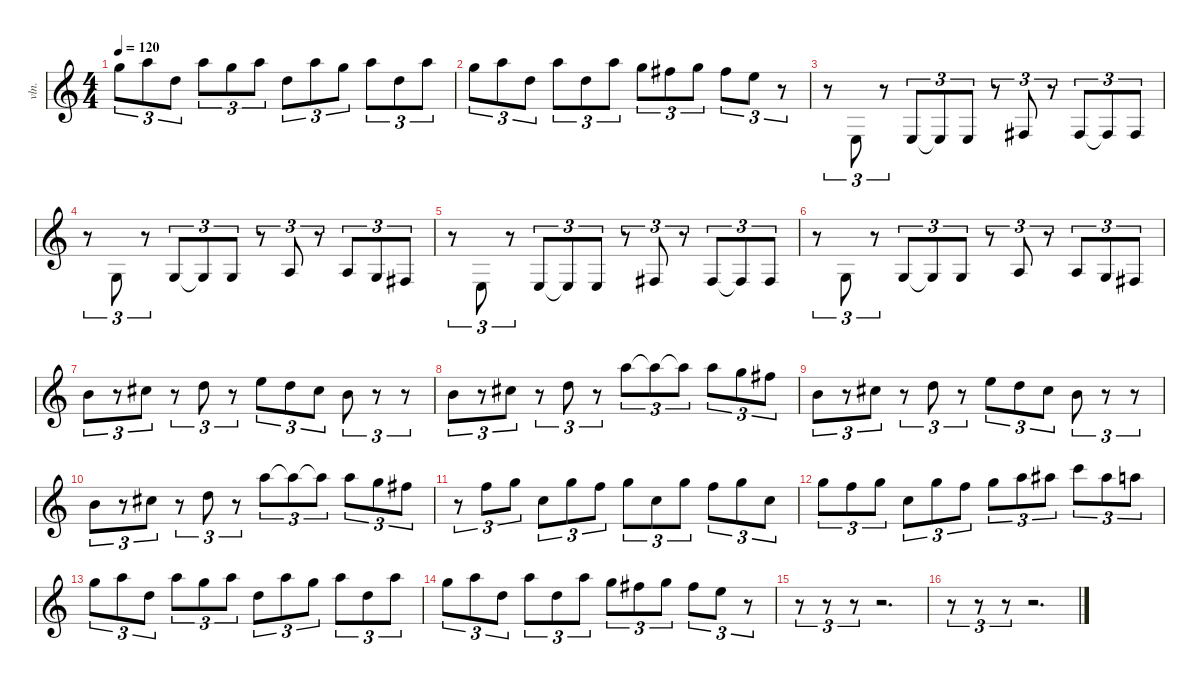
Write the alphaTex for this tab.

\defaultSystemsLayout 4
\hideDynamics
\bracketExtendMode nobrackets
\otherSystemsTrackNameOrientation horizontal
\track ("Violin" "vln.") {instrument violin}
\staff {score}
\tuning (E4 B3 G3 D3 A2 E2)
\ts (4 4)
\tempo 120
\clef g2
\ks c
20.2.8{tu (3 2) dy f beam Down} 17.1.8{tu (3 2) beam Down} 19.3.8{tu (3 2) beam Down} 17.1.8{tu (3 2) beam Down} 20.2.8{tu (3 2) beam Down} 17.1.8{tu (3 2) beam Down} 19.3.8{tu (3 2) beam Down} 17.1.8{tu (3 2) beam Down} 20.2.8{tu (3 2) beam Down} 17.1.8{tu (3 2) beam Down} 19.3.8{tu (3 2) beam Down} 17.1.8{tu (3 2) beam Down} |
20.2.8{tu (3 2) beam Down} 17.1.8{tu (3 2) beam Down} 19.3.8{tu (3 2) beam Down} 17.1.8{tu (3 2) beam Down} 19.3.8{tu (3 2) beam Down} 17.1.8{tu (3 2) beam Down} 15.1.8{tu (3 2) beam Down} 14.1{acc #}.8{tu (3 2) beam Down} 15.1.8{tu (3 2) beam Down} 14.1{acc #}.8{tu (3 2) beam Down} 17.2.8{tu (3 2) beam Down} r.8{tu (3 2) beam Down} |
r.8{tu (3 2) beam Down} 7.5.8{tu (3 2) beam Up} r.8{tu (3 2) beam Up} 7.5.8{tu (3 2) beam Up} 7.5{t}.8{tu (3 2) beam Up} 7.5.8{tu (3 2) beam Up} r.8{tu (3 2) beam Up} 9.5{acc #}.8{tu (3 2) beam Up} r.8{tu (3 2) beam Up} 9.5{acc #}.8{tu (3 2) beam Up} 9.5{t acc #}.8{tu (3 2) beam Up} 9.5{acc #}.8{tu (3 2) beam Up} |
r.8{tu (3 2) beam Down} 10.5.8{tu (3 2) beam Up} r.8{tu (3 2) beam Up} 10.5.8{tu (3 2) beam Up} 10.5{t}.8{tu (3 2) beam Up} 10.5.8{tu (3 2) beam Up} r.8{tu (3 2) beam Up} 12.5.8{tu (3 2) beam Up} r.8{tu (3 2) beam Up} 12.5.8{tu (3 2) beam Up} 10.5.8{tu (3 2) beam Up} 9.5{acc #}.8{tu (3 2) beam Up} |
r.8{tu (3 2) beam Down} 7.5.8{tu (3 2) beam Up} r.8{tu (3 2) beam Up} 7.5.8{tu (3 2) beam Up} 7.5{t}.8{tu (3 2) beam Up} 7.5.8{tu (3 2) beam Up} r.8{tu (3 2) beam Up} 9.5{acc #}.8{tu (3 2) beam Up} r.8{tu (3 2) beam Up} 9.5{acc #}.8{tu (3 2) beam Up} 9.5{t acc #}.8{tu (3 2) beam Up} 9.5{acc #}.8{tu (3 2) beam Up} |
r.8{tu (3 2) beam Down} 10.5.8{tu (3 2) beam Up} r.8{tu (3 2) beam Up} 10.5.8{tu (3 2) beam Up} 10.5{t}.8{tu (3 2) beam Up} 10.5.8{tu (3 2) beam Up} r.8{tu (3 2) beam Up} 12.5.8{tu (3 2) beam Up} r.8{tu (3 2) beam Up} 12.5.8{tu (3 2) beam Up} 10.5.8{tu (3 2) beam Up} 9.5{acc #}.8{tu (3 2) beam Up} |
12.2.8{tu (3 2) beam Down} r.8{tu (3 2) beam Down} 14.2{acc #}.8{tu (3 2) beam Down} r.8{tu (3 2) beam Down} 15.2.8{tu (3 2) beam Down} r.8{tu (3 2) beam Down} 17.2.8{tu (3 2) beam Down} 15.2.8{tu (3 2) beam Down} 14.2{acc #}.8{tu (3 2) beam Down} 12.2.8{tu (3 2) beam Down} r.8{tu (3 2) beam Down} r.8{tu (3 2) beam Down} |
12.2.8{tu (3 2) beam Down} r.8{tu (3 2) beam Down} 14.2{acc #}.8{tu (3 2) beam Down} r.8{tu (3 2) beam Down} 15.2.8{tu (3 2) beam Down} r.8{tu (3 2) beam Down} 22.2.8{tu (3 2) beam Down} 22.2{t}.8{tu (3 2) beam Down} 22.2{t}.8{tu (3 2) beam Down} 22.2.8{tu (3 2) beam Down} 20.2.8{tu (3 2) beam Down} 19.2{acc #}.8{tu (3 2) beam Down} |
12.2.8{tu (3 2) beam Down} r.8{tu (3 2) beam Down} 14.2{acc #}.8{tu (3 2) beam Down} r.8{tu (3 2) beam Down} 15.2.8{tu (3 2) beam Down} r.8{tu (3 2) beam Down} 17.2.8{tu (3 2) beam Down} 15.2.8{tu (3 2) beam Down} 14.2{acc #}.8{tu (3 2) beam Down} 12.2.8{tu (3 2) beam Down} r.8{tu (3 2) beam Down} r.8{tu (3 2) beam Down} |
12.2.8{tu (3 2) beam Down} r.8{tu (3 2) beam Down} 14.2{acc #}.8{tu (3 2) beam Down} r.8{tu (3 2) beam Down} 15.2.8{tu (3 2) beam Down} r.8{tu (3 2) beam Down} 22.2.8{tu (3 2) beam Down} 22.2{t}.8{tu (3 2) beam Down} 22.2{t}.8{tu (3 2) beam Down} 22.2.8{tu (3 2) beam Down} 20.2.8{tu (3 2) beam Down} 19.2{acc #}.8{tu (3 2) beam Down} |
r.8{tu (3 2) beam Down} 18.2.8{tu (3 2) beam Down} 15.1.8{tu (3 2) beam Down} 17.3.8{tu (3 2) beam Down} 15.1.8{tu (3 2) beam Down} 18.2.8{tu (3 2) beam Down} 15.1.8{tu (3 2) beam Down} 17.3.8{tu (3 2) beam Down} 15.1.8{tu (3 2) beam Down} 18.2.8{tu (3 2) beam Down} 15.1.8{tu (3 2) beam Down} 17.3.8{tu (3 2) beam Down} |
15.1.8{tu (3 2) beam Down} 18.2.8{tu (3 2) beam Down} 15.1.8{tu (3 2) beam Down} 17.3.8{tu (3 2) beam Down} 15.1.8{tu (3 2) beam Down} 18.2.8{tu (3 2) beam Down} 15.1.8{tu (3 2) beam Down} 17.1.8{tu (3 2) beam Down} 18.1{acc #}.8{tu (3 2) beam Down} 20.1.8{tu (3 2) beam Down} 18.1{acc #}.8{tu (3 2) beam Down} 17.1.8{tu (3 2) beam Down} |
20.2.8{tu (3 2) beam Down} 17.1.8{tu (3 2) beam Down} 19.3.8{tu (3 2) beam Down} 17.1.8{tu (3 2) beam Down} 20.2.8{tu (3 2) beam Down} 17.1.8{tu (3 2) beam Down} 19.3.8{tu (3 2) beam Down} 17.1.8{tu (3 2) beam Down} 20.2.8{tu (3 2) beam Down} 17.1.8{tu (3 2) beam Down} 19.3.8{tu (3 2) beam Down} 17.1.8{tu (3 2) beam Down} |
20.2.8{tu (3 2) beam Down} 17.1.8{tu (3 2) beam Down} 19.3.8{tu (3 2) beam Down} 17.1.8{tu (3 2) beam Down} 19.3.8{tu (3 2) beam Down} 17.1.8{tu (3 2) beam Down} 15.1.8{tu (3 2) beam Down} 14.1{acc #}.8{tu (3 2) beam Down} 15.1.8{tu (3 2) beam Down} 14.1{acc #}.8{tu (3 2) beam Down} 17.2.8{tu (3 2) beam Down} r.8{tu (3 2) beam Down} |
r.8{tu (3 2) beam Down} r.8{tu (3 2) beam Down} r.8{tu (3 2) beam Down} r.2{d beam Down} |
r.8{tu (3 2) beam Down} r.8{tu (3 2) beam Down} r.8{tu (3 2) beam Down} r.2{d beam Down}
